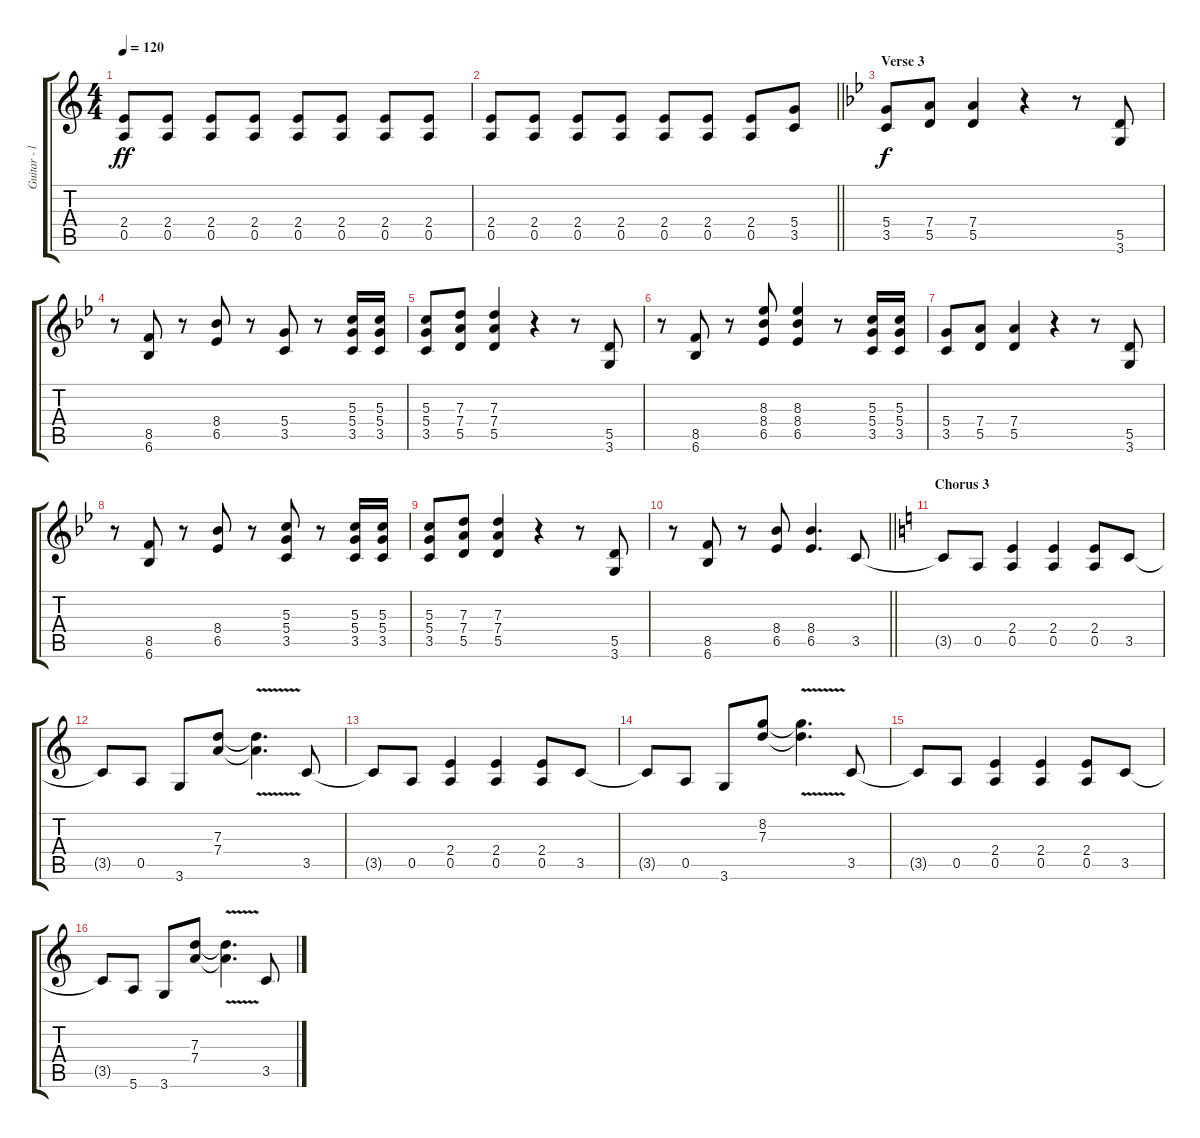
\track ("Guitar - left" "Guitar - l") {instrument distortionguitar}
\staff {score tabs}
\tuning (E4 B3 G3 D3 A2 E2) {hide}
\ts (4 4)
\tempo 120
\clef g2
\ks c
(2.4{t} 0.5{t}).8{dy ff} (2.4 0.5).8 (2.4 0.5).8 (2.4 0.5).8 (2.4 0.5).8 (2.4 0.5).8 (2.4 0.5).8 (2.4 0.5).8 |
\barLineRight lightlight
(2.4 0.5).8 (2.4 0.5).8 (2.4 0.5).8 (2.4 0.5).8 (2.4 0.5).8 (2.4 0.5).8 (2.4 0.5).8 (5.4 3.5).8 |
\section ("" "Verse 3")
\ks bb
(5.4 3.5).8{dy f} (7.4 5.5).8 (7.4 5.5).4 r.4 r.8 (5.5 3.6).8 |
r.8 (8.5 6.6).8 r.8 (8.4 6.5).8 r.8 (5.4 3.5).8 r.8 (5.3 5.4 3.5).16 (5.3 5.4 3.5).16 |
(5.3 5.4 3.5).8 (7.3 7.4 5.5).8 (7.3 7.4 5.5).4 r.4 r.8 (5.5 3.6).8 |
r.8 (8.5 6.6).8 r.8 (8.3 8.4 6.5).8 (8.3 8.4 6.5).4 r.8 (5.3 5.4 3.5).16 (5.3 5.4 3.5).16 |
(5.4 3.5).8 (7.4 5.5).8 (7.4 5.5).4 r.4 r.8 (5.5 3.6).8 |
r.8 (8.5 6.6).8 r.8 (8.4 6.5).8 r.8 (5.3 5.4 3.5).8 r.8 (5.3 5.4 3.5).16 (5.3 5.4 3.5).16 |
(5.3 5.4 3.5).8 (7.3 7.4 5.5).8 (7.3 7.4 5.5).4 r.4 r.8 (5.5 3.6).8 |
\barLineRight lightlight
r.8 (8.5 6.6).8 r.8 (8.4 6.5).8 (8.4 6.5).4{d} 3.5.8 |
\section ("" "Chorus 3")
\ks c
3.5{t}.8 0.5.8 (2.4 0.5).4 (2.4 0.5).4 (2.4 0.5).8 3.5.8 |
3.5{t}.8 0.5.8 3.6.8 (7.3 7.4).8 (7.3{v t} 7.4{v t}).4{d} 3.5.8 |
3.5{t}.8 0.5.8 (2.4 0.5).4 (2.4 0.5).4 (2.4 0.5).8 3.5.8 |
3.5{t}.8 0.5.8 3.6.8 (8.2 7.3).8 (8.2{v t} 7.3{v t}).4{d} 3.5.8 |
3.5{t}.8 0.5.8 (2.4 0.5).4 (2.4 0.5).4 (2.4 0.5).8 3.5.8 |
3.5{t}.8 5.6.8 3.6.8 (7.3 7.4).8 (7.3{v t} 7.4{v t}).4{d} 3.5.8
